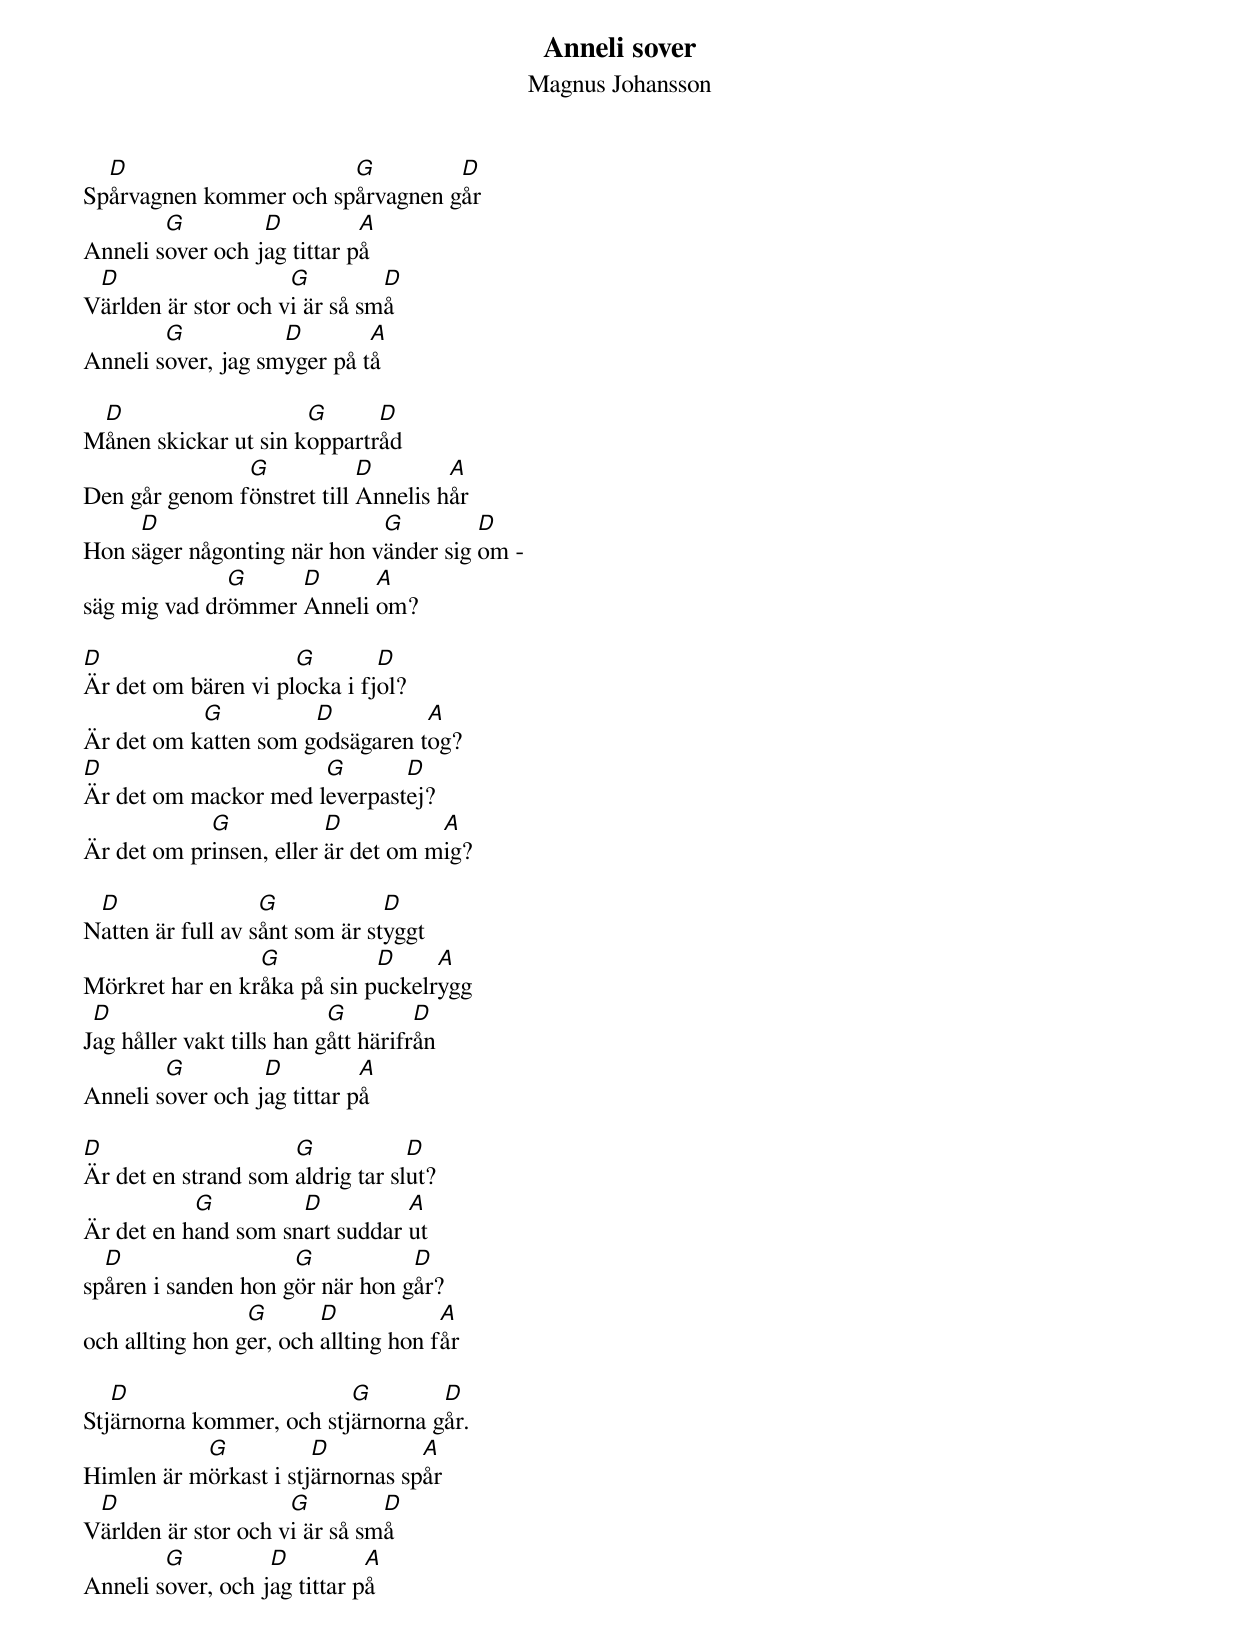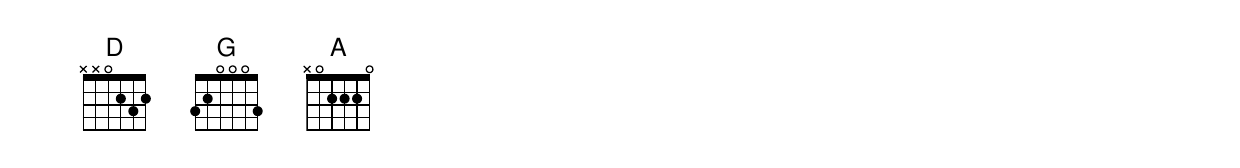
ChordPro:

{title:Anneli sover}
{st:Magnus Johansson}
Sp[D]årvagnen kommer och sp[G]årvagnen g[D]år
Anneli s[G]over och j[D]ag tittar p[A]å
V[D]ärlden är stor och v[G]i är så sm[D]å
Anneli s[G]over, jag sm[D]yger på t[A]å

M[D]ånen skickar ut sin k[G]oppartr[D]åd
Den går genom f[G]önstret till [D]Annelis h[A]år
Hon s[D]äger någonting när hon v[G]änder sig [D]om -
säg mig vad dr[G]ömmer [D]Anneli [A]om?

[D]Är det om bären vi pl[G]ocka i fj[D]ol?
Är det om k[G]atten som g[D]odsägaren t[A]og?
[D]Är det om mackor med l[G]everpast[D]ej?
Är det om pr[G]insen, eller [D]är det om m[A]ig?

N[D]atten är full av s[G]ånt som är st[D]yggt
Mörkret har en kr[G]åka på sin p[D]uckelr[A]ygg
J[D]ag håller vakt tills han g[G]ått härifr[D]ån
Anneli s[G]over och j[D]ag tittar p[A]å

[D]Är det en strand som [G]aldrig tar sl[D]ut?
Är det en h[G]and som sn[D]art suddar [A]ut
sp[D]åren i sanden hon g[G]ör när hon g[D]år?
och allting hon g[G]er, och [D]allting hon f[A]år

Stj[D]ärnorna kommer, och stj[G]ärnorna g[D]år.
Himlen är m[G]örkast i stj[D]ärnornas sp[A]år
V[D]ärlden är stor och v[G]i är så sm[D]å
Anneli s[G]over, och j[D]ag tittar p[A]å
